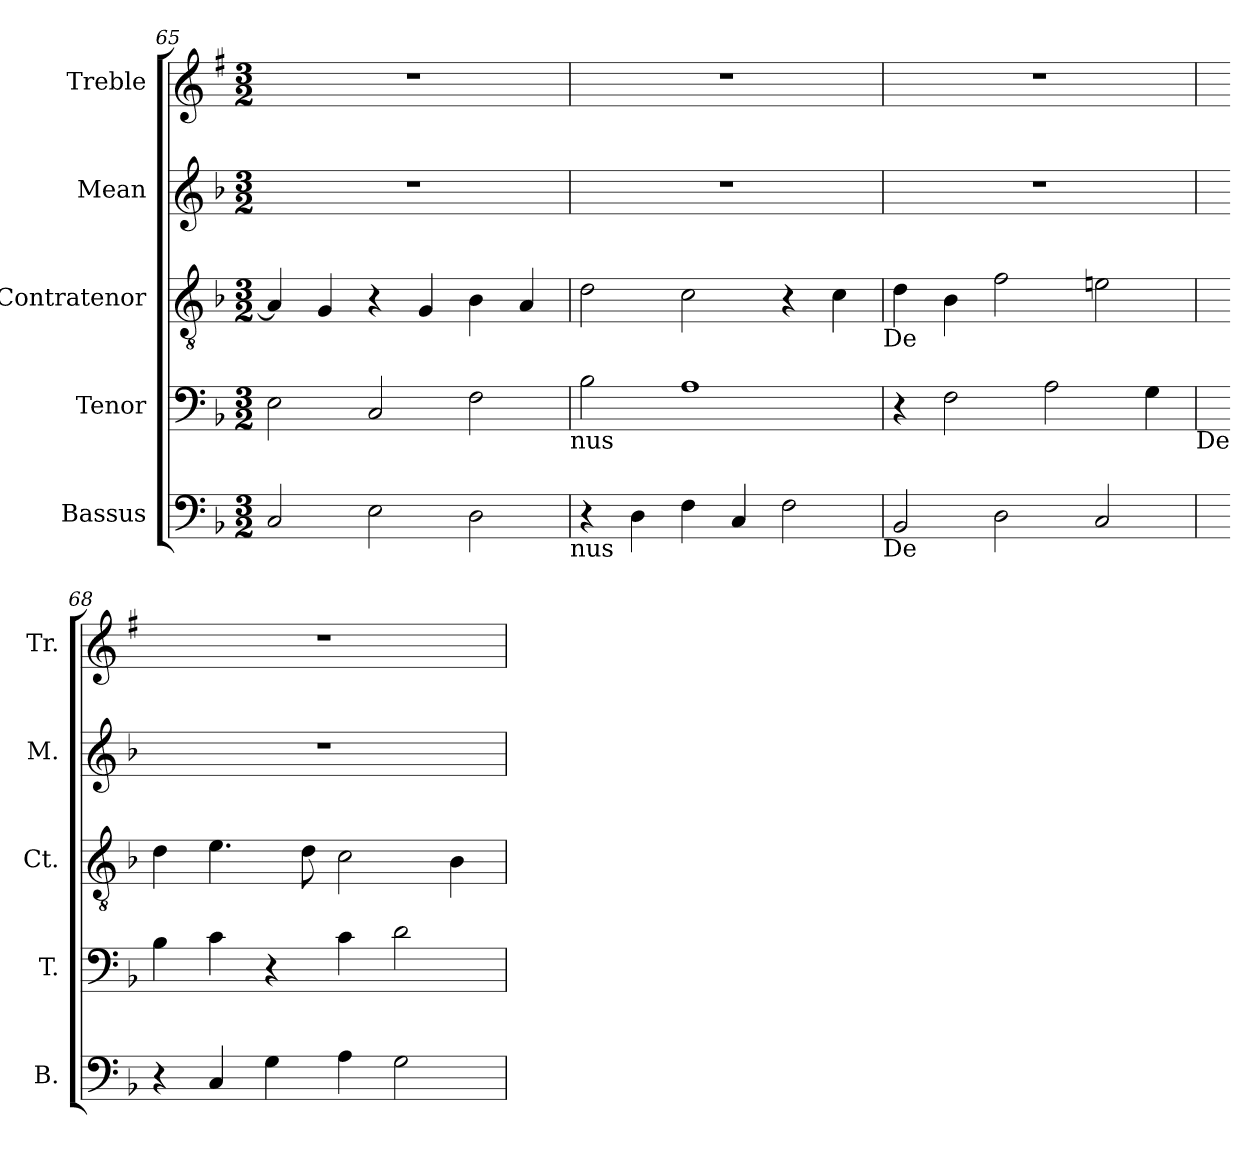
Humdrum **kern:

**kern	**kern	**kern	**kern	**kern
*part5	*part4	*part3	*part2	*part1
*staff5	*staff4	*staff3	*staff2	*staff1
*I"Bassus	*I"Tenor	*I"Contratenor	*I"Mean	*I"Treble
*I'B.	*I'T.	*I'Ct.	*I'M.	*I'Tr.
!!LO:LB:g=z
*clefF4	*clefF4	*clefGv2	*clefG2	*clefG2
*ITrd7c12	*	*	*	*ITrd1c2
*k[b-]	*k[b-]	*k[b-]	*k[b-]	*k[b-]
*F:	*F:	*F:	*F:	*F:
*M3/2	*M3/2	*M3/2	*M3/2	*M3/2
=65	=65	=65	=65	=65
2CC/	2E\	4A/]	1.r	1.r
.	.	4G/	.	.
2EE\	2C/	4r	.	.
.	.	4G/	.	.
2DD\	2F\	4B-\	.	.
.	.	4A/	.	.
!	!LO:TX:b:t=nus	!	!	!
!LO:TX:b:t=nus	!	!	!	!
=66	=66	=66	=66	=66
4r	2B-\	2d\	1.r	1.r
4DD\	.	.	.	.
4FF\	1A	2c\	.	.
4CC/	.	.	.	.
2FF\	.	4r	.	.
.	.	4c\	.	.
!	!	!LO:TX:b:t=De	!	!
!LO:TX:b:t=De	!	!	!	!
=67	=67	=67	=67	=67
2BBB-/	4r	4d\	1.r	1.r
.	2F\	4B-\	.	.
2DD\	.	2f\	.	.
.	2A\	.	.	.
2CC/	.	2en\	.	.
.	4G\	.	.	.
!	!LO:TX:b:t=De	!	!	!
=68	=68	=68	=68	=68
4r	4B-\	4d\	1.r	1.r
4CC/	4c\	4.e\	.	.
4GG\	4r	.	.	.
.	.	8d\	.	.
4AA\	4c\	2c\	.	.
2GG\	2d\	.	.	.
.	.	4B->\	.	.
=	=	=	=	=
*-	*-	*-	*-	*-
